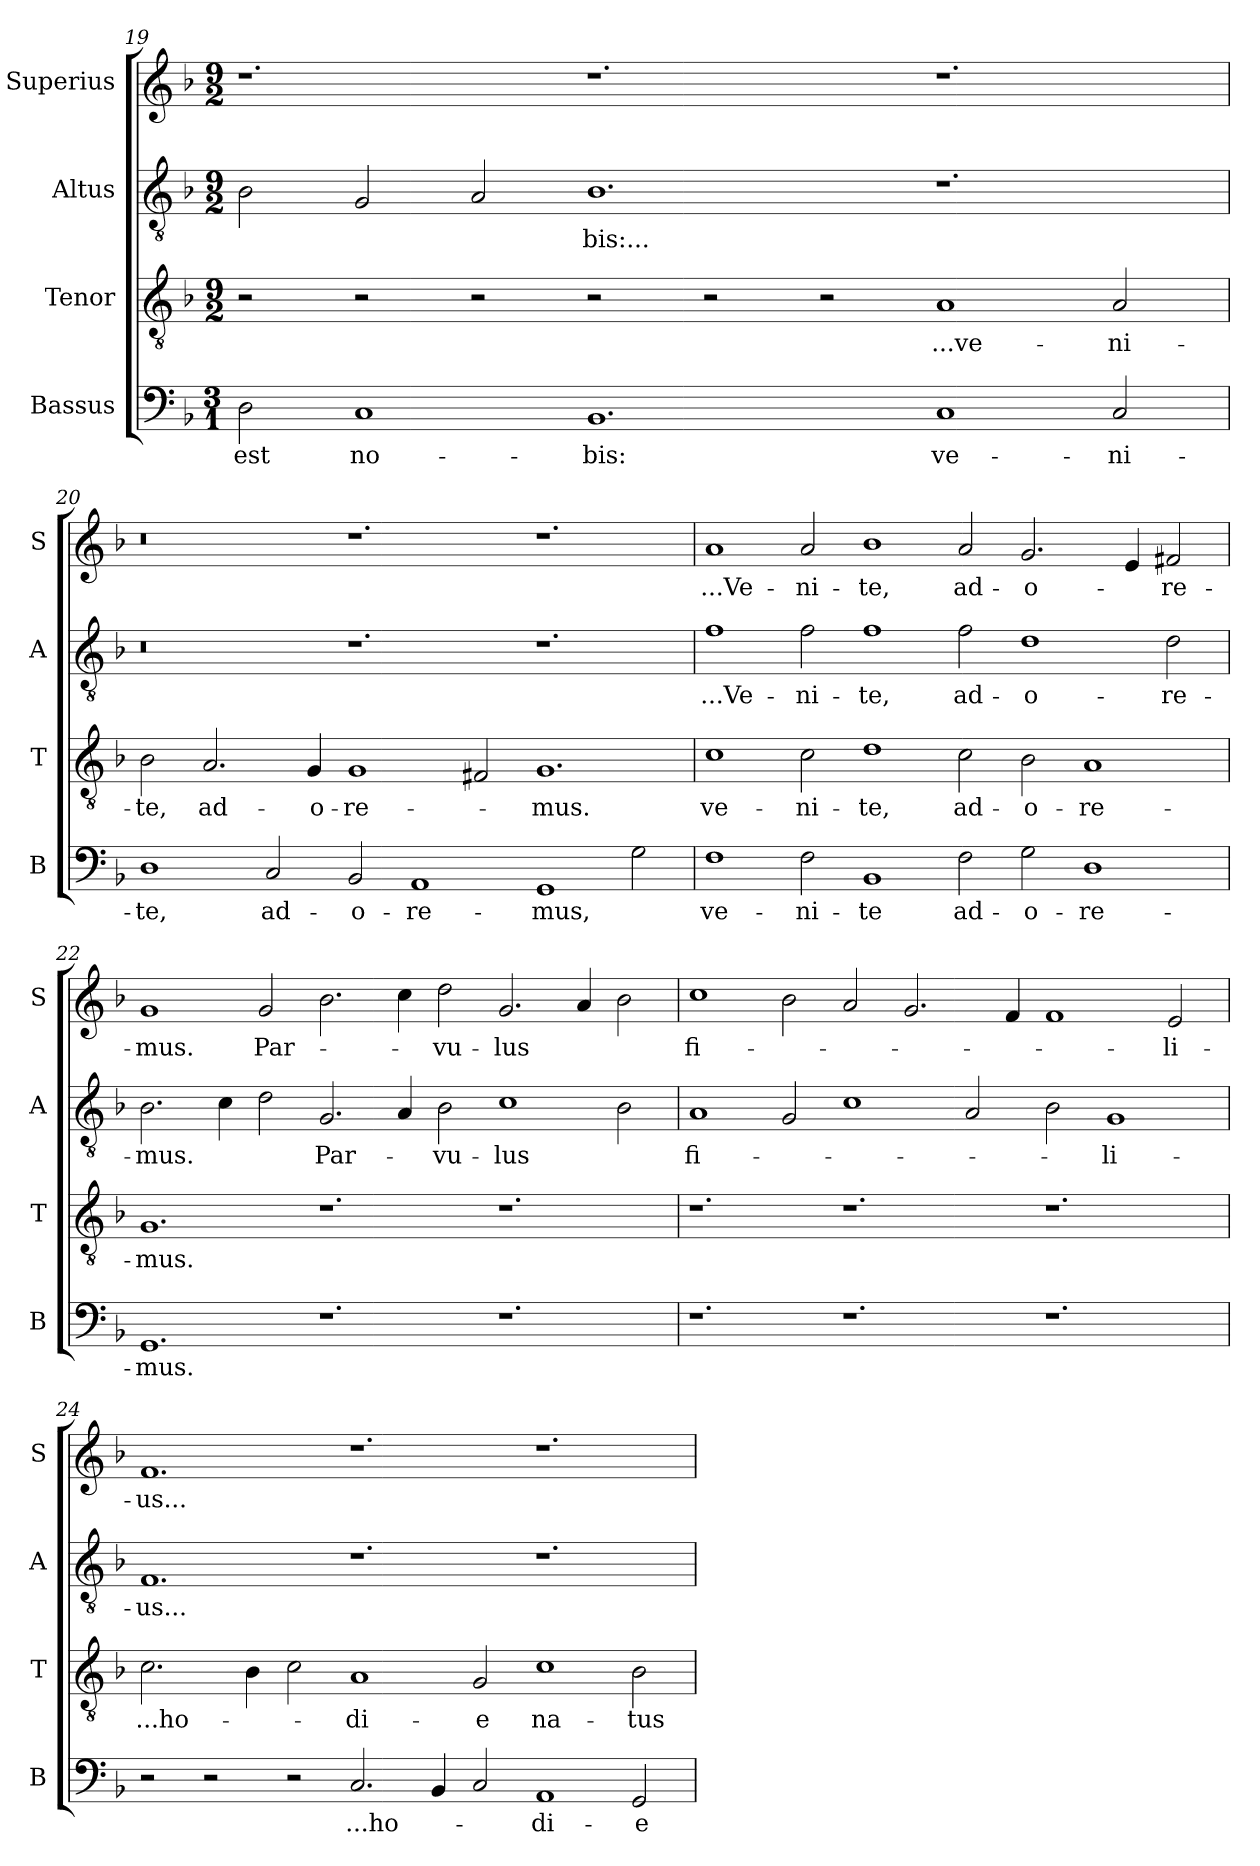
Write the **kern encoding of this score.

**kern	**text	**kern	**text	**kern	**text	**kern	**text
*part4	*part4	*part3	*part3	*part2	*part2	*part1	*part1
*staff4	*staff4	*staff3	*staff3	*staff2	*staff2	*staff1	*staff1
*I"Bassus	*	*I"Tenor	*	*I"Altus	*	*I"Superius	*
*I'B	*	*I'T	*	*I'A	*	*I'S	*
*clefF4	*	*clefGv2	*	*clefGv2	*	*clefG2	*
*k[b-]	*	*k[b-]	*	*k[b-]	*	*k[b-]	*
*M3/1	*	*M9/2	*	*M9/2	*	*M9/2	*
=19	=19	=19	=19	=19	=19	=19	=19
2D	est	2r	.	2B-	.	1.r	.
1C	no-	2r	.	2G	.	.	.
.	.	2r	.	2A	.	.	.
1.BB-	-bis:	2r	.	1.B-	-bis:...	1.r	.
.	.	2r	.	.	.	.	.
.	.	2r	.	.	.	.	.
1C	ve-	1A	...ve-	1.r	.	1.r	.
2C	-ni-	2A	-ni-	.	.	.	.
=20	=20	=20	=20	=20	=20	=20	=20
!	!	!	!	!LO:N:vis=0	!	!LO:N:vis=0	!
1D	-te,	2B-	-te,	1.r	.	1.r	.
.	.	2.A	ad-	.	.	.	.
2C	ad-	.	.	.	.	.	.
.	.	4G	-o-	.	.	.	.
2BB-	-o-	1G	-re-	1.r	.	1.r	.
1AA	-re-	.	.	.	.	.	.
.	.	2F#X	.	.	.	.	.
1GG	-mus,	1.G	-mus.	1.r	.	1.r	.
2G	.	.	.	.	.	.	.
=21	=21	=21	=21	=21	=21	=21	=21
1F	ve-	1c	ve-	1f	...Ve-	1a	...Ve-
2F	-ni-	2c	-ni-	2f	-ni-	2a	-ni-
1BB-	-te	1d	-te,	1f	-te,	1b-	-te,
2F	ad-	2c	ad-	2f	ad-	2a	ad-
2G	-o-	2B-	-o-	1d	-o-	2.g	-o-
1D	-re-	1A	-re-	.	.	.	.
.	.	.	.	.	.	4e	.
.	.	.	.	2d	-re-	2f#X	-re-
=22	=22	=22	=22	=22	=22	=22	=22
1.GG	-mus.	1.G	-mus.	2.B-	-mus.	1g	-mus.
.	.	.	.	4c	.	.	.
.	.	.	.	2d	.	2g	Par-
1.r	.	1.r	.	2.G	Par-	2.b-	.
.	.	.	.	4A	.	4cc	.
.	.	.	.	2B-	-vu-	2dd	-vu-
1.r	.	1.r	.	1c	-lus	2.g	-lus
.	.	.	.	.	.	4a	.
.	.	.	.	2B-	.	2b-	.
=23	=23	=23	=23	=23	=23	=23	=23
1.r	.	1.r	.	1A	fi-	1cc	fi-
.	.	.	.	2G	.	2b-	.
1.r	.	1.r	.	1c	.	2a	.
.	.	.	.	.	.	2.g	.
.	.	.	.	2A	.	.	.
.	.	.	.	.	.	4f	.
1.r	.	1.r	.	2B-	.	1f	.
.	.	.	.	1G	-li-	.	.
.	.	.	.	.	.	2e	-li-
=24	=24	=24	=24	=24	=24	=24	=24
2r	.	2.c	...ho-	1.F	-us...	1.f	-us...
2r	.	.	.	.	.	.	.
.	.	4B-	.	.	.	.	.
2r	.	2c	.	.	.	.	.
2.C	...ho-	1A	-di-	1.r	.	1.r	.
4BB-	.	.	.	.	.	.	.
2C	.	2G	-e	.	.	.	.
1AA	-di-	1c	na-	1.r	.	1.r	.
2GG	-e	2B-	-tus	.	.	.	.
=	=	=	=	=	=	=	=
*-	*-	*-	*-	*-	*-	*-	*-
